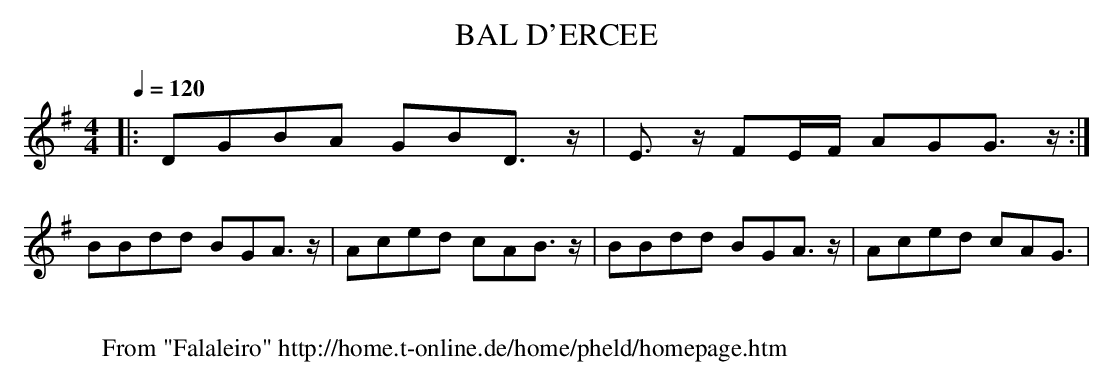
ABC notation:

X:1
T:BAL D'ERCEE
M:4/4
L:1/8
Q:1/4=120
K:G
|:DGBA GBD3/2 z/2 |E3/2 z/2 FE/2F/2 AGG3/2 z/2:|
BBdd BGA3/2 z/2 |Aced cAB3/2 z/2 |BBdd BGA3/2 z/2 |Aced cAG3/2|
W:
W: From "Falaleiro" http://home.t-online.de/home/pheld/homepage.htm
